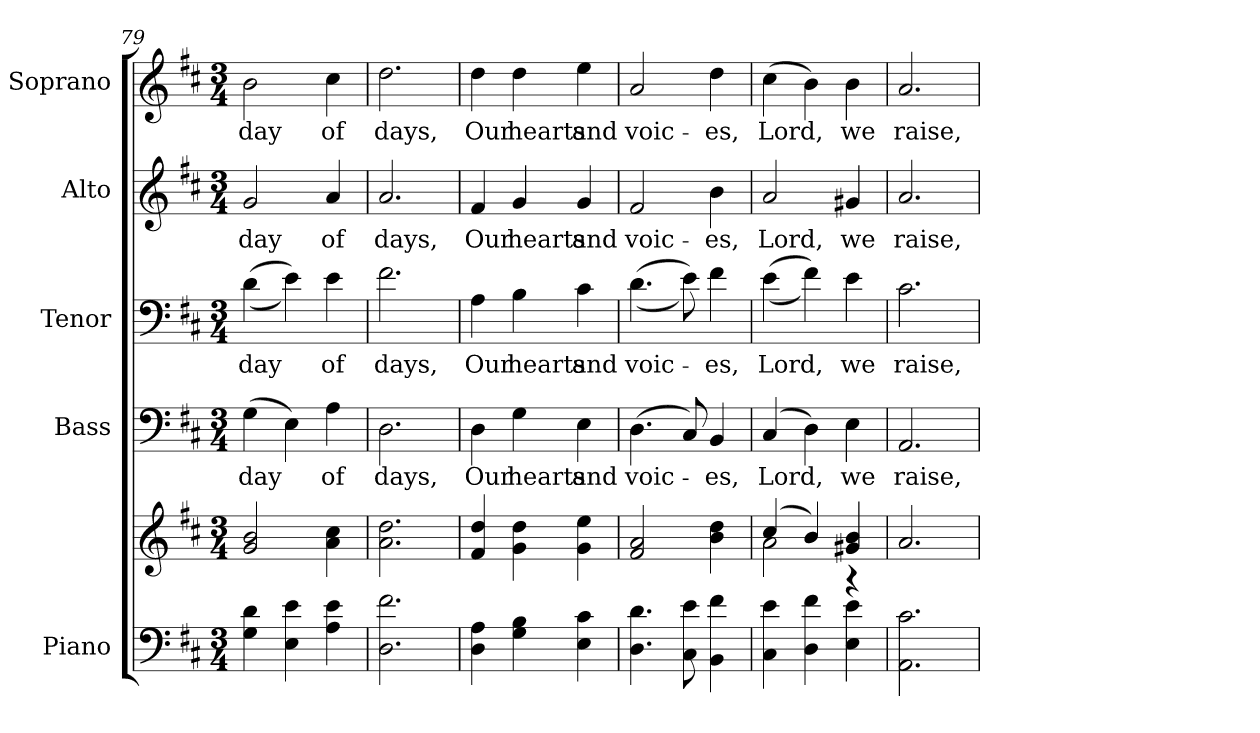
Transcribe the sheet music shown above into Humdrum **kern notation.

**kern	**kern	**kern	**text	**kern	**text	**kern	**text	**kern	**text
*part5	*part5	*part4	*part4	*part3	*part3	*part2	*part2	*part1	*part1
*staff6	*staff5	*staff4	*staff4	*staff3	*staff3	*staff2	*staff2	*staff1	*staff1
*I"Piano	*	*I"Bass	*	*I"Tenor	*	*I"Alto	*	*I"Soprano	*
*I'Pno.	*	*I'B.	*	*I'T.	*	*I'A.	*	*I'S.	*
!!LO:PB:g=z
*clefF4	*clefG2	*clefF4	*	*clefF4	*	*clefG2	*	*clefG2	*
*k[f#c#]	*k[f#c#]	*k[f#c#]	*	*k[f#c#]	*	*k[f#c#]	*	*k[f#c#]	*
*D:	*D:	*D:	*	*D:	*	*D:	*	*D:	*
*M3/4	*M3/4	*M3/4	*	*M3/4	*	*M3/4	*	*M3/4	*
=79	=79	=79	=79	=79	=79	=79	=79	=79	=79
!	!	!	!LO:LY:b:color=#000000	!	!	!	!	!	!
!	!	!	!	!	!LO:LY:b:color=#000000	!	!	!	!
!	!	!	!	!	!	!	!LO:LY:b:color=#000000	!	!
!	!	!	!	!	!	!	!	!	!LO:LY:b:color=#000000
4Gi\ 4di	2gi/ 2bi	(4Gi\	day	((4di\	day	2gi/	day	2bi\	day
4Ei\ 4ei	.	4Ei\)	.	4ei\))	.	.	.	.	.
!	!	!	!LO:LY:b:color=#000000	!	!	!	!	!	!
!	!	!	!	!	!LO:LY:b:color=#000000	!	!	!	!
!	!	!	!	!	!	!	!LO:LY:b:color=#000000	!	!
!	!	!	!	!	!	!	!	!	!LO:LY:b:color=#000000
4Ai\ 4ei	4ai\ 4cc#i	4Ai\	of	4ei\	of	4ai/	of	4cc#i\	of
=80	=80	=80	=80	=80	=80	=80	=80	=80	=80
!	!	!	!LO:LY:b:color=#000000	!	!	!	!	!	!
!	!	!	!	!	!LO:LY:b:color=#000000	!	!	!	!
!	!	!	!	!	!	!	!LO:LY:b:color=#000000	!	!
!	!	!	!	!	!	!	!	!	!LO:LY:b:color=#000000
2.Di\ 2.f#i	2.ai\ 2.ddi	2.Di\	days,	2.f#i\	days,	2.ai/	days,	2.ddi\	days,
=81	=81	=81	=81	=81	=81	=81	=81	=81	=81
!	!	!	!LO:LY:b:color=#000000	!	!	!	!	!	!
!	!	!	!	!	!LO:LY:b:color=#000000	!	!	!	!
!	!	!	!	!	!	!	!LO:LY:b:color=#000000	!	!
!	!	!	!	!	!	!	!	!	!LO:LY:b:color=#000000
4Di\ 4Ai	4f#i/ 4ddi	4Di\	Our	4Ai\	Our	4f#i/	Our	4ddi\	Our
!	!	!	!LO:LY:b:color=#000000	!	!	!	!	!	!
!	!	!	!	!	!LO:LY:b:color=#000000	!	!	!	!
!	!	!	!	!	!	!	!LO:LY:b:color=#000000	!	!
!	!	!	!	!	!	!	!	!	!LO:LY:b:color=#000000
4Gi\ 4Bi	4gi\ 4ddi	4Gi\	hearts	4Bi\	hearts	4gi/	hearts	4ddi\	hearts
!	!	!	!LO:LY:b:color=#000000	!	!	!	!	!	!
!	!	!	!	!	!LO:LY:b:color=#000000	!	!	!	!
!	!	!	!	!	!	!	!LO:LY:b:color=#000000	!	!
!	!	!	!	!	!	!	!	!	!LO:LY:b:color=#000000
4Ei\ 4c#i	4gi\ 4eei	4Ei\	and	4c#i\	and	4gi/	and	4eei\	and
!!LO:PB:g=z
=82	=82	=82	=82	=82	=82	=82	=82	=82	=82
!	!	!	!LO:LY:b:color=#000000	!	!	!	!	!	!
!	!	!	!	!	!LO:LY:b:color=#000000	!	!	!	!
!	!	!	!	!	!	!	!LO:LY:b:color=#000000	!	!
!	!	!	!	!	!	!	!	!	!LO:LY:b:color=#000000
4.Di\ 4.di	2f#i/ 2ai	(4.Di\	voic-	((4.di\	voic-	2f#i/	voic-	2ai/	voic-
8C#i\ 8ei	.	8C#i/)	.	8ei\))	.	.	.	.	.
!	!	!	!LO:LY:b:color=#000000	!	!	!	!	!	!
!	!	!	!	!	!LO:LY:b:color=#000000	!	!	!	!
!	!	!	!	!	!	!	!LO:LY:b:color=#000000	!	!
!	!	!	!	!	!	!	!	!	!LO:LY:b:color=#000000
4BBi\ 4f#i	4bi\ 4ddi	4BBi/	-es,	4f#i\	-es,	4bi\	-es,	4ddi\	-es,
=83	=83	=83	=83	=83	=83	=83	=83	=83	=83
*	*^	*	*	*	*	*	*	*	*
!	!	!	!	!LO:LY:b:color=#000000	!	!	!	!	!	!
!	!	!	!	!	!	!LO:LY:b:color=#000000	!	!	!	!
!	!	!	!	!	!	!	!	!LO:LY:b:color=#000000	!	!
!	!	!	!	!	!	!	!	!	!	!LO:LY:b:color=#000000
4C#i\ 4ei	(4cc#i/	2ai\	(4C#i/	Lord,	((4ei\	Lord,	2ai/	Lord,	(4cc#i\	Lord,
4Di\ 4f#i	4bi/)	.	4Di\)	.	4f#i\))	.	.	.	4bi\)	.
!	!	!	!	!LO:LY:b:color=#000000	!	!	!	!	!	!
!	!	!	!	!	!	!LO:LY:b:color=#000000	!	!	!	!
!	!	!	!	!	!	!	!	!LO:LY:b:color=#000000	!	!
!	!	!	!	!	!	!	!	!	!	!LO:LY:b:color=#000000
4Ei\ 4ei	4g#Xi/ 4bi	4r	4Ei\	we	4ei\	we	4g#Xi/	we	4bi\	we
*	*v	*v	*	*	*	*	*	*	*	*
=84	=84	=84	=84	=84	=84	=84	=84	=84	=84
*	*^	*	*	*	*	*	*	*	*
!	!	!	!	!LO:LY:b:color=#000000	!	!	!	!	!	!
*	*v	*v	*	*	*	*	*	*	*	*
*	*^	*	*	*	*	*	*	*	*
!	!	!	!	!	!	!LO:LY:b:color=#000000	!	!	!	!
*	*v	*v	*	*	*	*	*	*	*	*
*	*^	*	*	*	*	*	*	*	*
!	!	!	!	!	!	!	!	!LO:LY:b:color=#000000	!	!
*	*v	*v	*	*	*	*	*	*	*	*
*	*^	*	*	*	*	*	*	*	*
!	!	!	!	!	!	!	!	!	!	!LO:LY:b:color=#000000
*	*v	*v	*	*	*	*	*	*	*	*
2.AAi\ 2.c#i	2.ai/	2.AAi/	raise,	2.c#i\	raise,	2.ai/	raise,	2.ai/	raise,
=	=	=	=	=	=	=	=	=	=
*-	*-	*-	*-	*-	*-	*-	*-	*-	*-
